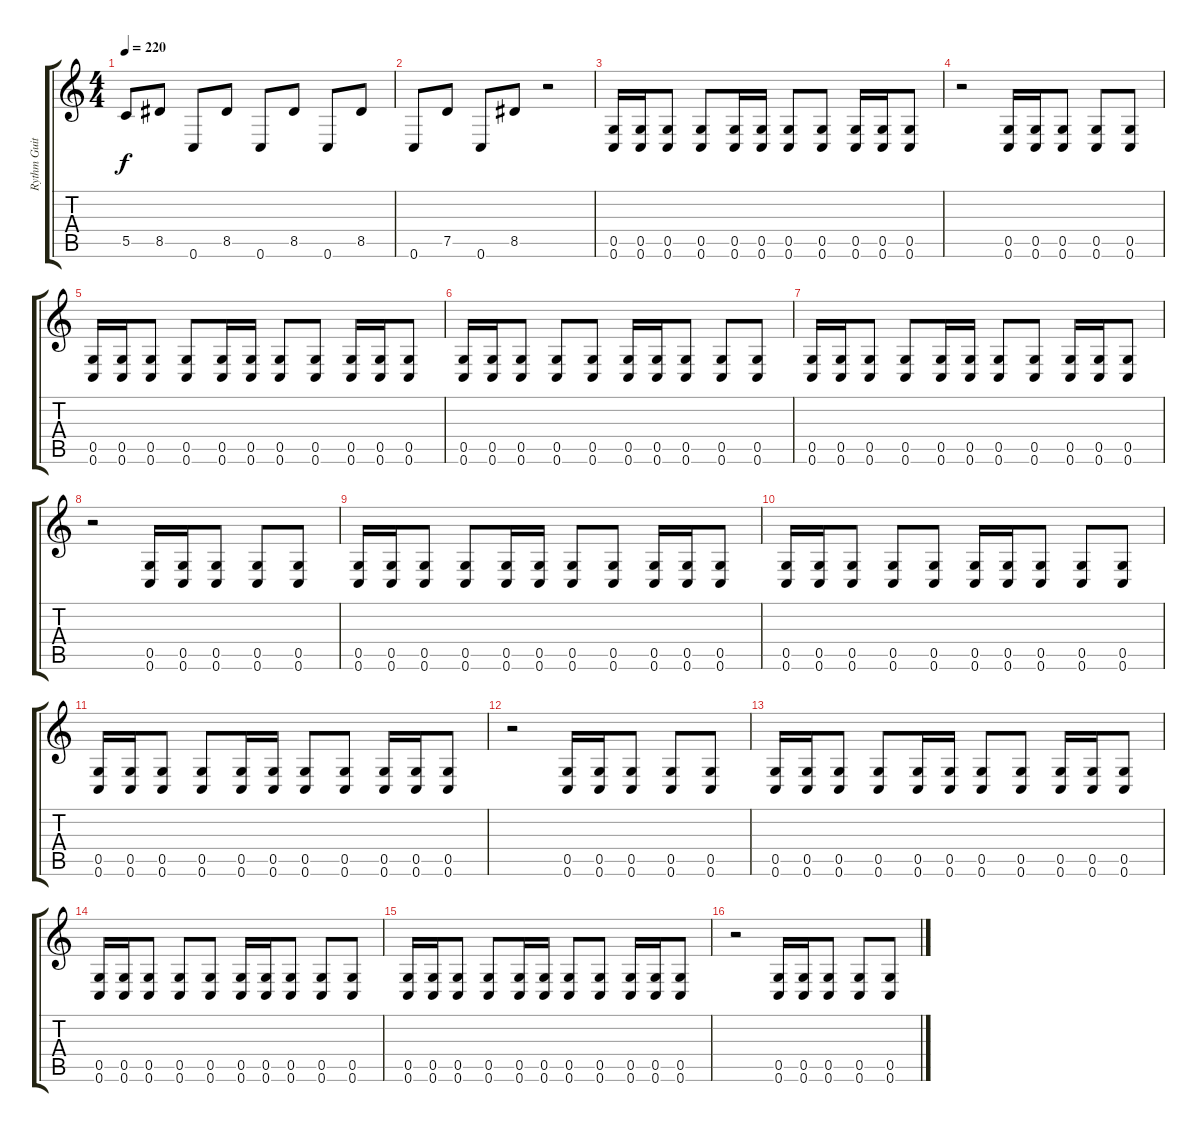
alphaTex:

\track ("Rythm Guitar #1" "Rythm Guit") {instrument distortionguitar}
\staff {score tabs}
\tuning (D4 A3 F3 C3 G2 C2) {hide}
\ts (4 4)
\tempo 220
\clef g2
\ks c
5.5.8{dy f} 8.5.8 0.6.8 8.5.8 0.6.8 8.5.8 0.6.8 8.5.8 |
0.6.8 7.5.8 0.6.8 8.5.8 r.2 |
(0.5 0.6).16 (0.5 0.6).16 (0.5 0.6).8 (0.5 0.6).8 (0.5 0.6).16 (0.5 0.6).16 (0.5 0.6).8 (0.5 0.6).8 (0.5 0.6).16 (0.5 0.6).16 (0.5 0.6).8 |
r.2 (0.5 0.6).16 (0.5 0.6).16 (0.5 0.6).8 (0.5 0.6).8 (0.5 0.6).8 |
(0.5 0.6).16 (0.5 0.6).16 (0.5 0.6).8 (0.5 0.6).8 (0.5 0.6).16 (0.5 0.6).16 (0.5 0.6).8 (0.5 0.6).8 (0.5 0.6).16 (0.5 0.6).16 (0.5 0.6).8 |
(0.5 0.6).16 (0.5 0.6).16 (0.5 0.6).8 (0.5 0.6).8 (0.5 0.6).8 (0.5 0.6).16 (0.5 0.6).16 (0.5 0.6).8 (0.5 0.6).8 (0.5 0.6).8 |
(0.5 0.6).16 (0.5 0.6).16 (0.5 0.6).8 (0.5 0.6).8 (0.5 0.6).16 (0.5 0.6).16 (0.5 0.6).8 (0.5 0.6).8 (0.5 0.6).16 (0.5 0.6).16 (0.5 0.6).8 |
r.2 (0.5 0.6).16 (0.5 0.6).16 (0.5 0.6).8 (0.5 0.6).8 (0.5 0.6).8 |
(0.5 0.6).16 (0.5 0.6).16 (0.5 0.6).8 (0.5 0.6).8 (0.5 0.6).16 (0.5 0.6).16 (0.5 0.6).8 (0.5 0.6).8 (0.5 0.6).16 (0.5 0.6).16 (0.5 0.6).8 |
(0.5 0.6).16 (0.5 0.6).16 (0.5 0.6).8 (0.5 0.6).8 (0.5 0.6).8 (0.5 0.6).16 (0.5 0.6).16 (0.5 0.6).8 (0.5 0.6).8 (0.5 0.6).8 |
(0.5 0.6).16 (0.5 0.6).16 (0.5 0.6).8 (0.5 0.6).8 (0.5 0.6).16 (0.5 0.6).16 (0.5 0.6).8 (0.5 0.6).8 (0.5 0.6).16 (0.5 0.6).16 (0.5 0.6).8 |
r.2 (0.5 0.6).16 (0.5 0.6).16 (0.5 0.6).8 (0.5 0.6).8 (0.5 0.6).8 |
(0.5 0.6).16 (0.5 0.6).16 (0.5 0.6).8 (0.5 0.6).8 (0.5 0.6).16 (0.5 0.6).16 (0.5 0.6).8 (0.5 0.6).8 (0.5 0.6).16 (0.5 0.6).16 (0.5 0.6).8 |
(0.5 0.6).16 (0.5 0.6).16 (0.5 0.6).8 (0.5 0.6).8 (0.5 0.6).8 (0.5 0.6).16 (0.5 0.6).16 (0.5 0.6).8 (0.5 0.6).8 (0.5 0.6).8 |
(0.5 0.6).16 (0.5 0.6).16 (0.5 0.6).8 (0.5 0.6).8 (0.5 0.6).16 (0.5 0.6).16 (0.5 0.6).8 (0.5 0.6).8 (0.5 0.6).16 (0.5 0.6).16 (0.5 0.6).8 |
r.2 (0.5 0.6).16 (0.5 0.6).16 (0.5 0.6).8 (0.5 0.6).8 (0.5 0.6).8
